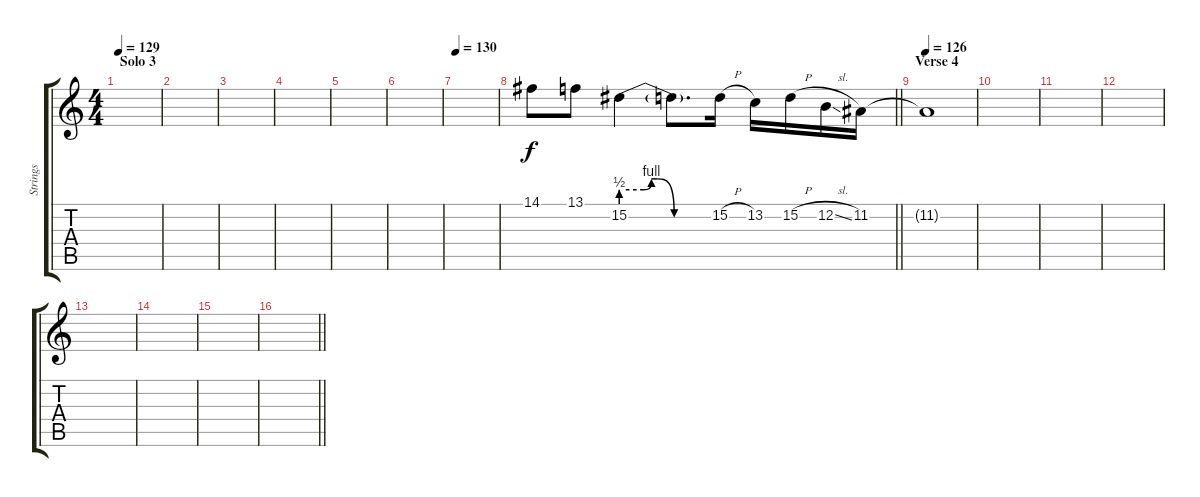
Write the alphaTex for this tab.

\track ("Strings" "Strings") {instrument stringensemble1}
\staff {score tabs}
\tuning (E4 B3 G3 D3 A2 E2) {hide}
\ts (4 4)
\section ("" "Solo 3")
\tempo 129
\clef g2
\ks c
|
|
|
|
|
|
\tempo 130
|
\barLineRight lightlight
14.1.8{volume 5 balance 0 instrument distortionguitar} 13.1.8 15.2{be (custom 0 2 15 2 20 4 24 4 35 0 60 0)}.4 15.2{t}.8{d} 15.2{h}.16 13.2.16 15.2{h}.16 12.2{sl}.16 11.2.16 |
\section ("" "Verse 4")
\tempo 126
11.2{t}.1 |
|
|
|
|
|
|
\barLineRight lightlight
